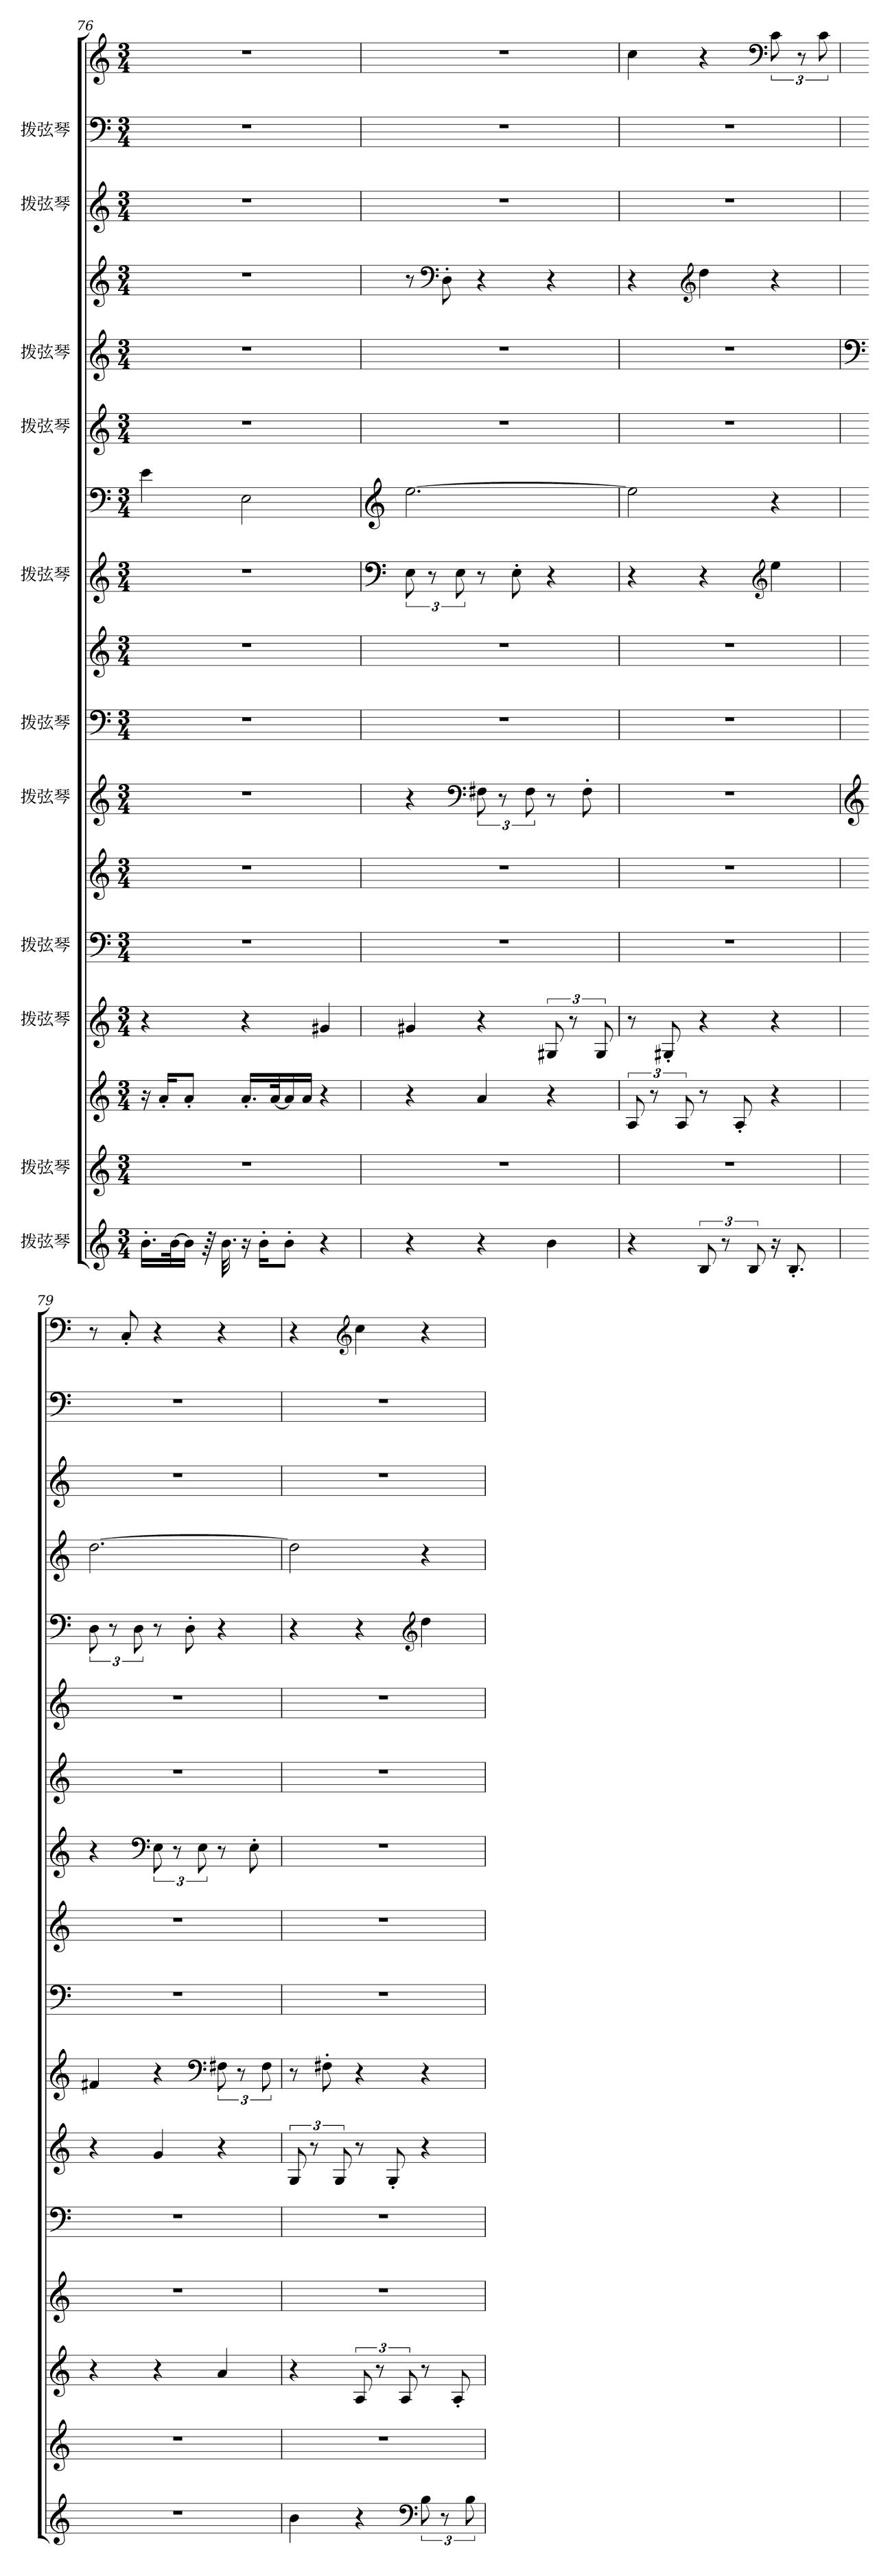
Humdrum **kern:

**kern	**kern	**kern	**kern	**kern	**kern	**kern	**kern	**kern	**kern	**kern	**kern	**kern	**kern	**kern	**kern	**kern
*part11	*part10	*part10	*part9	*part8	*part8	*part7	*part6	*part6	*part5	*part5	*part4	*part3	*part3	*part2	*part1	*part1
*staff17	*staff16	*staff15	*staff14	*staff13	*staff12	*staff11	*staff10	*staff9	*staff8	*staff7	*staff6	*staff5	*staff4	*staff3	*staff2	*staff1
*I"拨弦琴	*I"拨弦琴	*	*I"拨弦琴	*I"拨弦琴	*	*I"拨弦琴	*I"拨弦琴	*	*I"拨弦琴	*	*I"拨弦琴	*I"拨弦琴	*	*I"拨弦琴	*I"拨弦琴	*
*clefG2	*clefG2	*clefG2	*clefG2	*clefF4	*clefG2	*clefG2	*clefF4	*clefG2	*clefG2	*clefF4	*clefG2	*clefG2	*clefG2	*clefG2	*clefF4	*clefG2
*k[]	*k[]	*k[]	*k[]	*k[]	*k[]	*k[]	*k[]	*k[]	*k[]	*k[]	*k[]	*k[]	*k[]	*k[]	*k[]	*k[]
*M3/4	*M3/4	*M3/4	*M3/4	*M3/4	*M3/4	*M3/4	*M3/4	*M3/4	*M3/4	*M3/4	*M3/4	*M3/4	*M3/4	*M3/4	*M3/4	*M3/4
=76	=76	=76	=76	=76	=76	=76	=76	=76	=76	=76	=76	=76	=76	=76	=76	=76
16.b'\LL	2.r	16r	4r	2.r	2.r	2.r	2.r	2.r	2.r	4e\	2.r	2.r	2.r	2.r	2.r	2.r
.	.	16a'/KL	.	.	.	.	.	.	.	.	.	.	.	.	.	.
[32b\K	.	.	.	.	.	.	.	.	.	.	.	.	.	.	.	.
16b\JJ]	.	8a'/J	.	.	.	.	.	.	.	.	.	.	.	.	.	.
64r	.	.	.	.	.	.	.	.	.	.	.	.	.	.	.	.
32.b\	.	.	.	.	.	.	.	.	.	.	.	.	.	.	.	.
16r	.	16.a'/LL	4r	.	.	.	.	.	.	2E\	.	.	.	.	.	.
16b'\KL	.	.	.	.	.	.	.	.	.	.	.	.	.	.	.	.
.	.	[32a/K	.	.	.	.	.	.	.	.	.	.	.	.	.	.
8b'\J	.	16a/]	.	.	.	.	.	.	.	.	.	.	.	.	.	.
.	.	16a/JJ	.	.	.	.	.	.	.	.	.	.	.	.	.	.
4r	.	4r	4g#X/	.	.	.	.	.	.	.	.	.	.	.	.	.
=77	=77	=77	=77	=77	=77	=77	=77	=77	=77	=77	=77	=77	=77	=77	=77	=77
*	*	*	*	*	*	*	*	*	*clefF4	*clefG2	*	*	*	*	*	*
4r	2.r	4r	4g#X/	2.r	2.r	4r	2.r	2.r	12E\	[2.ee\	2.r	2.r	8r	2.r	2.r	2.r
.	.	.	.	.	.	.	.	.	12r	.	.	.	.	.	.	.
*	*	*	*	*	*	*	*	*	*	*	*	*	*clefF4	*	*	*
.	.	.	.	.	.	.	.	.	.	.	.	.	8D'\	.	.	.
.	.	.	.	.	.	.	.	.	12E\	.	.	.	.	.	.	.
*	*	*	*	*	*	*clefF4	*	*	*	*	*	*	*	*	*	*
4r	.	4a/	4r	.	.	12F#X\	.	.	8r	.	.	.	4r	.	.	.
.	.	.	.	.	.	12r	.	.	.	.	.	.	.	.	.	.
.	.	.	.	.	.	.	.	.	8E'\	.	.	.	.	.	.	.
.	.	.	.	.	.	12F#\	.	.	.	.	.	.	.	.	.	.
4b\	.	4r	12G#X/	.	.	8r	.	.	4r	.	.	.	4r	.	.	.
.	.	.	12r	.	.	.	.	.	.	.	.	.	.	.	.	.
.	.	.	.	.	.	8F#'\	.	.	.	.	.	.	.	.	.	.
.	.	.	12G#/	.	.	.	.	.	.	.	.	.	.	.	.	.
!!LO:PB:g=z
=78	=78	=78	=78	=78	=78	=78	=78	=78	=78	=78	=78	=78	=78	=78	=78	=78
4r	2.r	12A/	8r	2.r	2.r	2.r	2.r	2.r	4r	2ee\]	2.r	2.r	4r	2.r	2.r	4cc\
.	.	12r	.	.	.	.	.	.	.	.	.	.	.	.	.	.
.	.	.	8G#X'/	.	.	.	.	.	.	.	.	.	.	.	.	.
.	.	12A/	.	.	.	.	.	.	.	.	.	.	.	.	.	.
*	*	*	*	*	*	*	*	*	*	*	*	*	*clefG2	*	*	*
12B/	.	8r	4r	.	.	.	.	.	4r	.	.	.	4dd\	.	.	4r
12r	.	.	.	.	.	.	.	.	.	.	.	.	.	.	.	.
.	.	8A'/	.	.	.	.	.	.	.	.	.	.	.	.	.	.
12B/	.	.	.	.	.	.	.	.	.	.	.	.	.	.	.	.
*	*	*	*	*	*	*	*	*	*clefG2	*	*	*	*	*	*	*clefF4
16r	.	4r	4r	.	.	.	.	.	4ee\	4r	.	.	4r	.	.	12c\
8.B'/	.	.	.	.	.	.	.	.	.	.	.	.	.	.	.	.
.	.	.	.	.	.	.	.	.	.	.	.	.	.	.	.	12r
.	.	.	.	.	.	.	.	.	.	.	.	.	.	.	.	12c\
=79	=79	=79	=79	=79	=79	=79	=79	=79	=79	=79	=79	=79	=79	=79	=79	=79
*	*	*	*	*	*	*clefG2	*	*	*	*	*	*clefF4	*	*	*	*
2.r	2.r	4r	2.r	2.r	4r	4f#X/	2.r	2.r	4r	2.r	2.r	12D\	[2.dd\	2.r	2.r	8r
.	.	.	.	.	.	.	.	.	.	.	.	12r	.	.	.	.
.	.	.	.	.	.	.	.	.	.	.	.	.	.	.	.	8C'/
.	.	.	.	.	.	.	.	.	.	.	.	12D\	.	.	.	.
*	*	*	*	*	*	*	*	*	*clefF4	*	*	*	*	*	*	*
.	.	4r	.	.	4g/	4r	.	.	12E\	.	.	8r	.	.	.	4r
.	.	.	.	.	.	.	.	.	12r	.	.	.	.	.	.	.
.	.	.	.	.	.	.	.	.	.	.	.	8D'\	.	.	.	.
.	.	.	.	.	.	.	.	.	12E\	.	.	.	.	.	.	.
*	*	*	*	*	*	*clefF4	*	*	*	*	*	*	*	*	*	*
.	.	4a/	.	.	4r	12F#X\	.	.	8r	.	.	4r	.	.	.	4r
.	.	.	.	.	.	12r	.	.	.	.	.	.	.	.	.	.
.	.	.	.	.	.	.	.	.	8E'\	.	.	.	.	.	.	.
.	.	.	.	.	.	12F#\	.	.	.	.	.	.	.	.	.	.
=80	=80	=80	=80	=80	=80	=80	=80	=80	=80	=80	=80	=80	=80	=80	=80	=80
4b\	2.r	4r	2.r	2.r	12G/	8r	2.r	2.r	2.r	2.r	2.r	4r	2dd\]	2.r	2.r	4r
.	.	.	.	.	12r	.	.	.	.	.	.	.	.	.	.	.
.	.	.	.	.	.	8F#X'\	.	.	.	.	.	.	.	.	.	.
.	.	.	.	.	12G/	.	.	.	.	.	.	.	.	.	.	.
*	*	*	*	*	*	*	*	*	*	*	*	*	*	*	*	*clefG2
4r	.	12A/	.	.	8r	4r	.	.	.	.	.	4r	.	.	.	4cc\
.	.	12r	.	.	.	.	.	.	.	.	.	.	.	.	.	.
.	.	.	.	.	8G'/	.	.	.	.	.	.	.	.	.	.	.
.	.	12A/	.	.	.	.	.	.	.	.	.	.	.	.	.	.
*clefF4	*	*	*	*	*	*	*	*	*	*	*	*clefG2	*	*	*	*
12B\	.	8r	.	.	4r	4r	.	.	.	.	.	4dd\	4r	.	.	4r
12r	.	.	.	.	.	.	.	.	.	.	.	.	.	.	.	.
.	.	8A'/	.	.	.	.	.	.	.	.	.	.	.	.	.	.
12B\	.	.	.	.	.	.	.	.	.	.	.	.	.	.	.	.
=	=	=	=	=	=	=	=	=	=	=	=	=	=	=	=	=
*-	*-	*-	*-	*-	*-	*-	*-	*-	*-	*-	*-	*-	*-	*-	*-	*-
